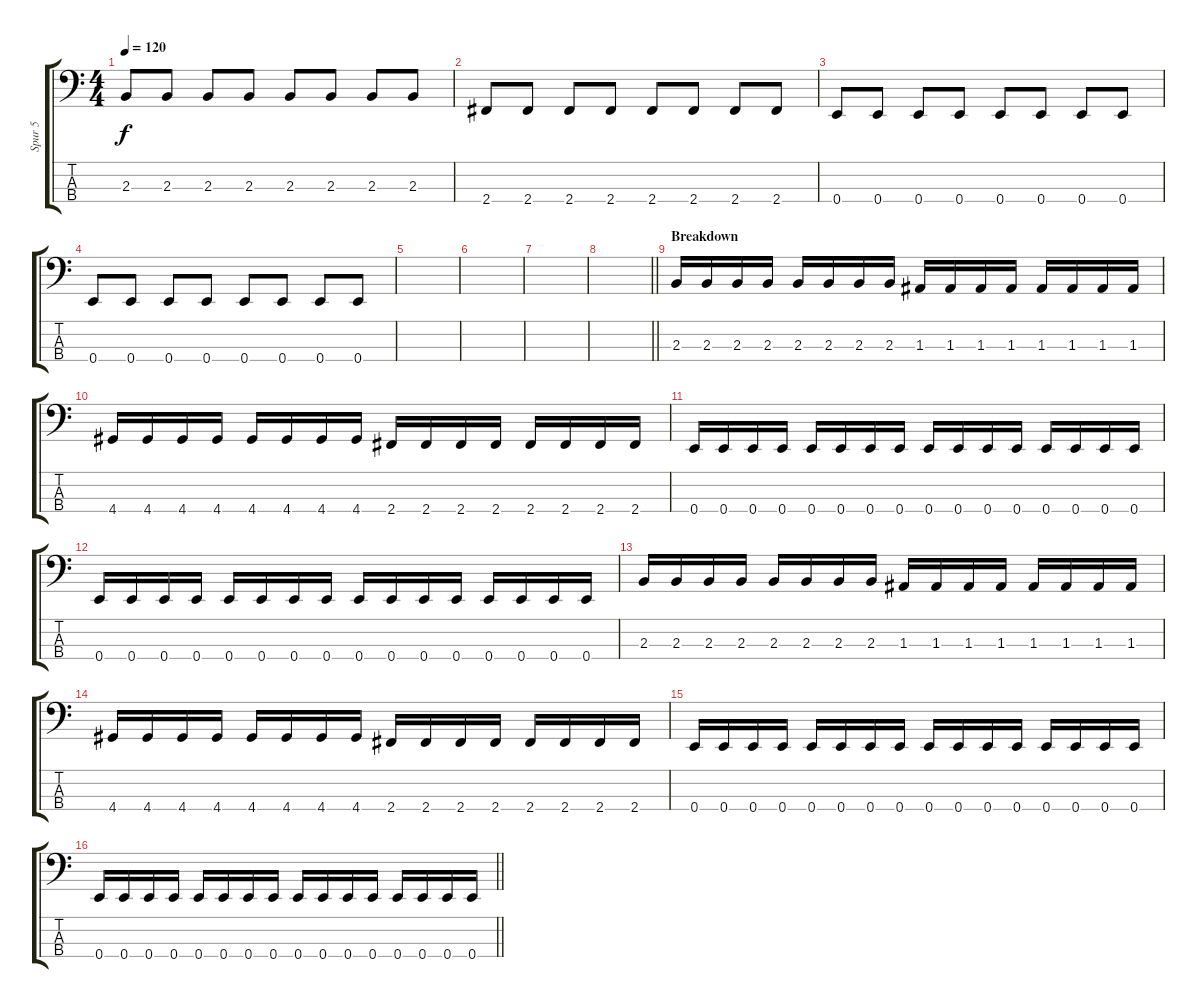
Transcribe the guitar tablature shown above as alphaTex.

\track ("Spur 5" "Spur 5") {instrument electricbassfinger}
\staff {score tabs}
\tuning (G2 D2 A1 E1) {hide}
\ts (4 4)
\tempo 120
\clef f4
\ks c
2.3.8{dy f} 2.3.8 2.3.8 2.3.8 2.3.8 2.3.8 2.3.8 2.3.8 |
2.4.8 2.4.8 2.4.8 2.4.8 2.4.8 2.4.8 2.4.8 2.4.8 |
0.4.8 0.4.8 0.4.8 0.4.8 0.4.8 0.4.8 0.4.8 0.4.8 |
0.4.8 0.4.8 0.4.8 0.4.8 0.4.8 0.4.8 0.4.8 0.4.8 |
|
|
|
\barLineRight lightlight
|
\section ("" "Breakdown")
2.3.16 2.3.16 2.3.16 2.3.16 2.3.16 2.3.16 2.3.16 2.3.16 1.3.16 1.3.16 1.3.16 1.3.16 1.3.16 1.3.16 1.3.16 1.3.16 |
4.4.16 4.4.16 4.4.16 4.4.16 4.4.16 4.4.16 4.4.16 4.4.16 2.4.16 2.4.16 2.4.16 2.4.16 2.4.16 2.4.16 2.4.16 2.4.16 |
0.4.16 0.4.16 0.4.16 0.4.16 0.4.16 0.4.16 0.4.16 0.4.16 0.4.16 0.4.16 0.4.16 0.4.16 0.4.16 0.4.16 0.4.16 0.4.16 |
0.4.16 0.4.16 0.4.16 0.4.16 0.4.16 0.4.16 0.4.16 0.4.16 0.4.16 0.4.16 0.4.16 0.4.16 0.4.16 0.4.16 0.4.16 0.4.16 |
2.3.16 2.3.16 2.3.16 2.3.16 2.3.16 2.3.16 2.3.16 2.3.16 1.3.16 1.3.16 1.3.16 1.3.16 1.3.16 1.3.16 1.3.16 1.3.16 |
4.4.16 4.4.16 4.4.16 4.4.16 4.4.16 4.4.16 4.4.16 4.4.16 2.4.16 2.4.16 2.4.16 2.4.16 2.4.16 2.4.16 2.4.16 2.4.16 |
0.4.16 0.4.16 0.4.16 0.4.16 0.4.16 0.4.16 0.4.16 0.4.16 0.4.16 0.4.16 0.4.16 0.4.16 0.4.16 0.4.16 0.4.16 0.4.16 |
\barLineRight lightlight
0.4.16 0.4.16 0.4.16 0.4.16 0.4.16 0.4.16 0.4.16 0.4.16 0.4.16 0.4.16 0.4.16 0.4.16 0.4.16 0.4.16 0.4.16 0.4.16
